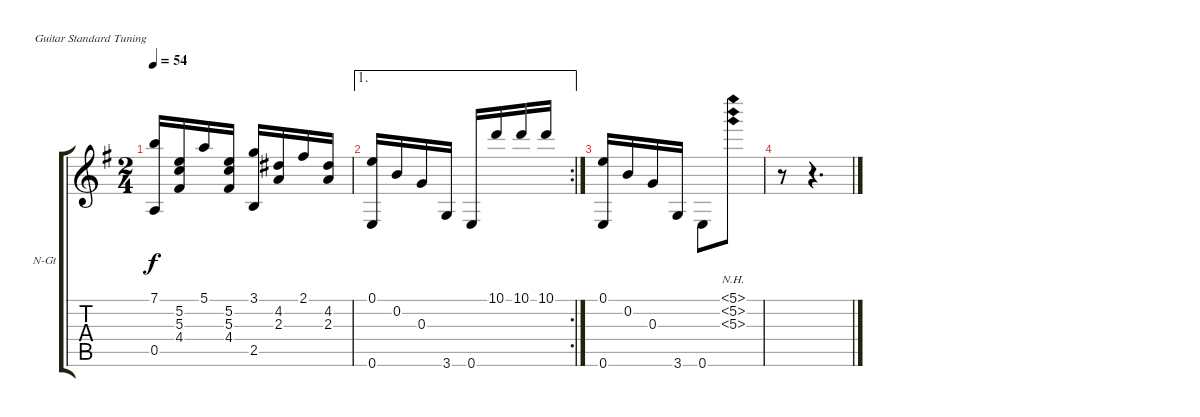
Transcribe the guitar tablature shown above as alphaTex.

\defaultSystemsLayout 4
\bracketExtendMode groupsimilarinstruments
\firstSystemTrackNameOrientation horizontal
\otherSystemsTrackNameOrientation horizontal
\track ("Guitar" "N-Gt") {instrument acousticguitarnylon}
\staff {score tabs}
\tuning (E4 B3 G3 D3 A2 E2)
\ts (2 4)
\tempo 54
\clef g2
\ks g
(7.1 0.5).16{dy f} (5.2 5.3 4.4).16 5.1.16 (5.2 5.3 4.4).16 (3.1 2.5).16 (4.2 2.3).16 2.1.16 (4.2 2.3).16 |
\ae 1
\rc 2
(0.1 0.6).16 0.2.16 0.3.16 3.6.16 0.6.16 10.1.16 10.1.16 10.1.16 |
(0.1 0.6).16 0.2.16 0.3.16 3.6.16 0.6.8 (5.1{nh} 5.2{nh} 5.3{nh}).8 |
r.8 r.4{d}
